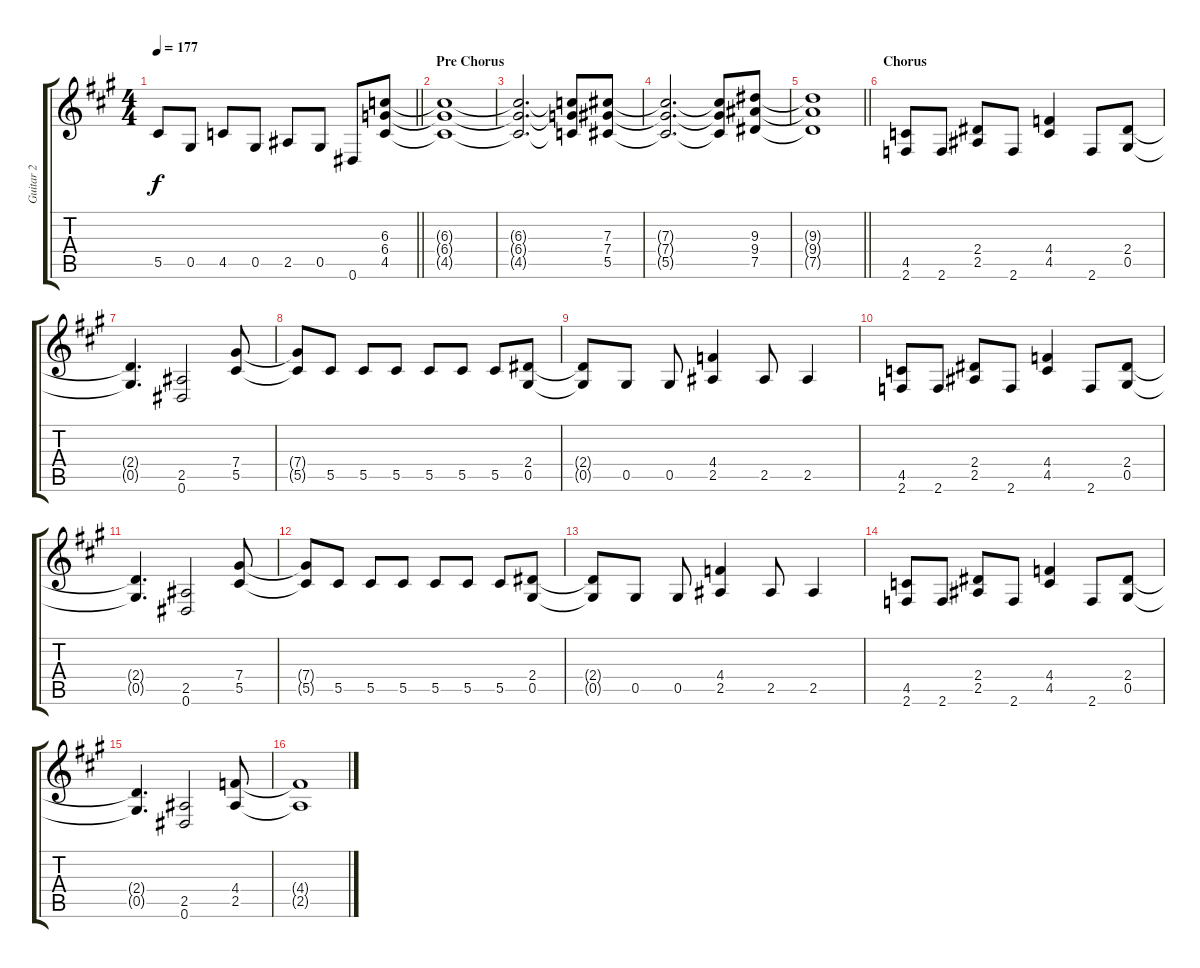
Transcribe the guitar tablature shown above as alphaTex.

\track ("Guitar 2" "Guitar 2") {instrument distortionguitar}
\staff {score tabs}
\tuning (Eb4 Bb3 Gb3 Db3 Ab2 Eb2) {hide}
\ts (4 4)
\tempo 177
\clef g2
\barLineRight lightlight
\ks a
5.5{t}.8{dy f} 0.5.8 4.5.8 0.5.8 2.5.8 0.5.8 0.6.8 (6.3 6.4 4.5).8 |
\section ("" "Pre Chorus")
(6.3{t} 6.4{t} 4.5{t}).1 |
(6.3{t} 6.4{t} 4.5{t}).2{d} (6.3{t} 6.4{t} 4.5{t}).8 (7.3 7.4 5.5).8 |
(7.3{t} 7.4{t} 5.5{t}).2{d} (7.3{t} 7.4{t} 5.5{t}).8 (9.3 9.4 7.5).8 |
\barLineRight lightlight
(9.3{t} 9.4{t} 7.5{t}).1 |
\section ("" "Chorus")
(4.5 2.6).8 2.6.8 (2.4 2.5).8 2.6.8 (4.4 4.5).4 2.6.8 (2.4 0.5).8 |
(2.4{t} 0.5{t}).4{d} (2.5 0.6).2 (7.4 5.5).8 |
(7.4{t} 5.5{t}).8 5.5.8 5.5.8 5.5.8 5.5.8 5.5.8 5.5.8 (2.4 0.5).8 |
(2.4{t} 0.5{t}).8 0.5.8 0.5.8 (4.4 2.5).4 2.5.8 2.5.4 |
(4.5 2.6).8 2.6.8 (2.4 2.5).8 2.6.8 (4.4 4.5).4 2.6.8 (2.4 0.5).8 |
(2.4{t} 0.5{t}).4{d} (2.5 0.6).2 (7.4 5.5).8 |
(7.4{t} 5.5{t}).8 5.5.8 5.5.8 5.5.8 5.5.8 5.5.8 5.5.8 (2.4 0.5).8 |
(2.4{t} 0.5{t}).8 0.5.8 0.5.8 (4.4 2.5).4 2.5.8 2.5.4 |
(4.5 2.6).8 2.6.8 (2.4 2.5).8 2.6.8 (4.4 4.5).4 2.6.8 (2.4 0.5).8 |
(2.4{t} 0.5{t}).4{d} (2.5 0.6).2 (4.4 2.5).8 |
(4.4{t} 2.5{t}).1
